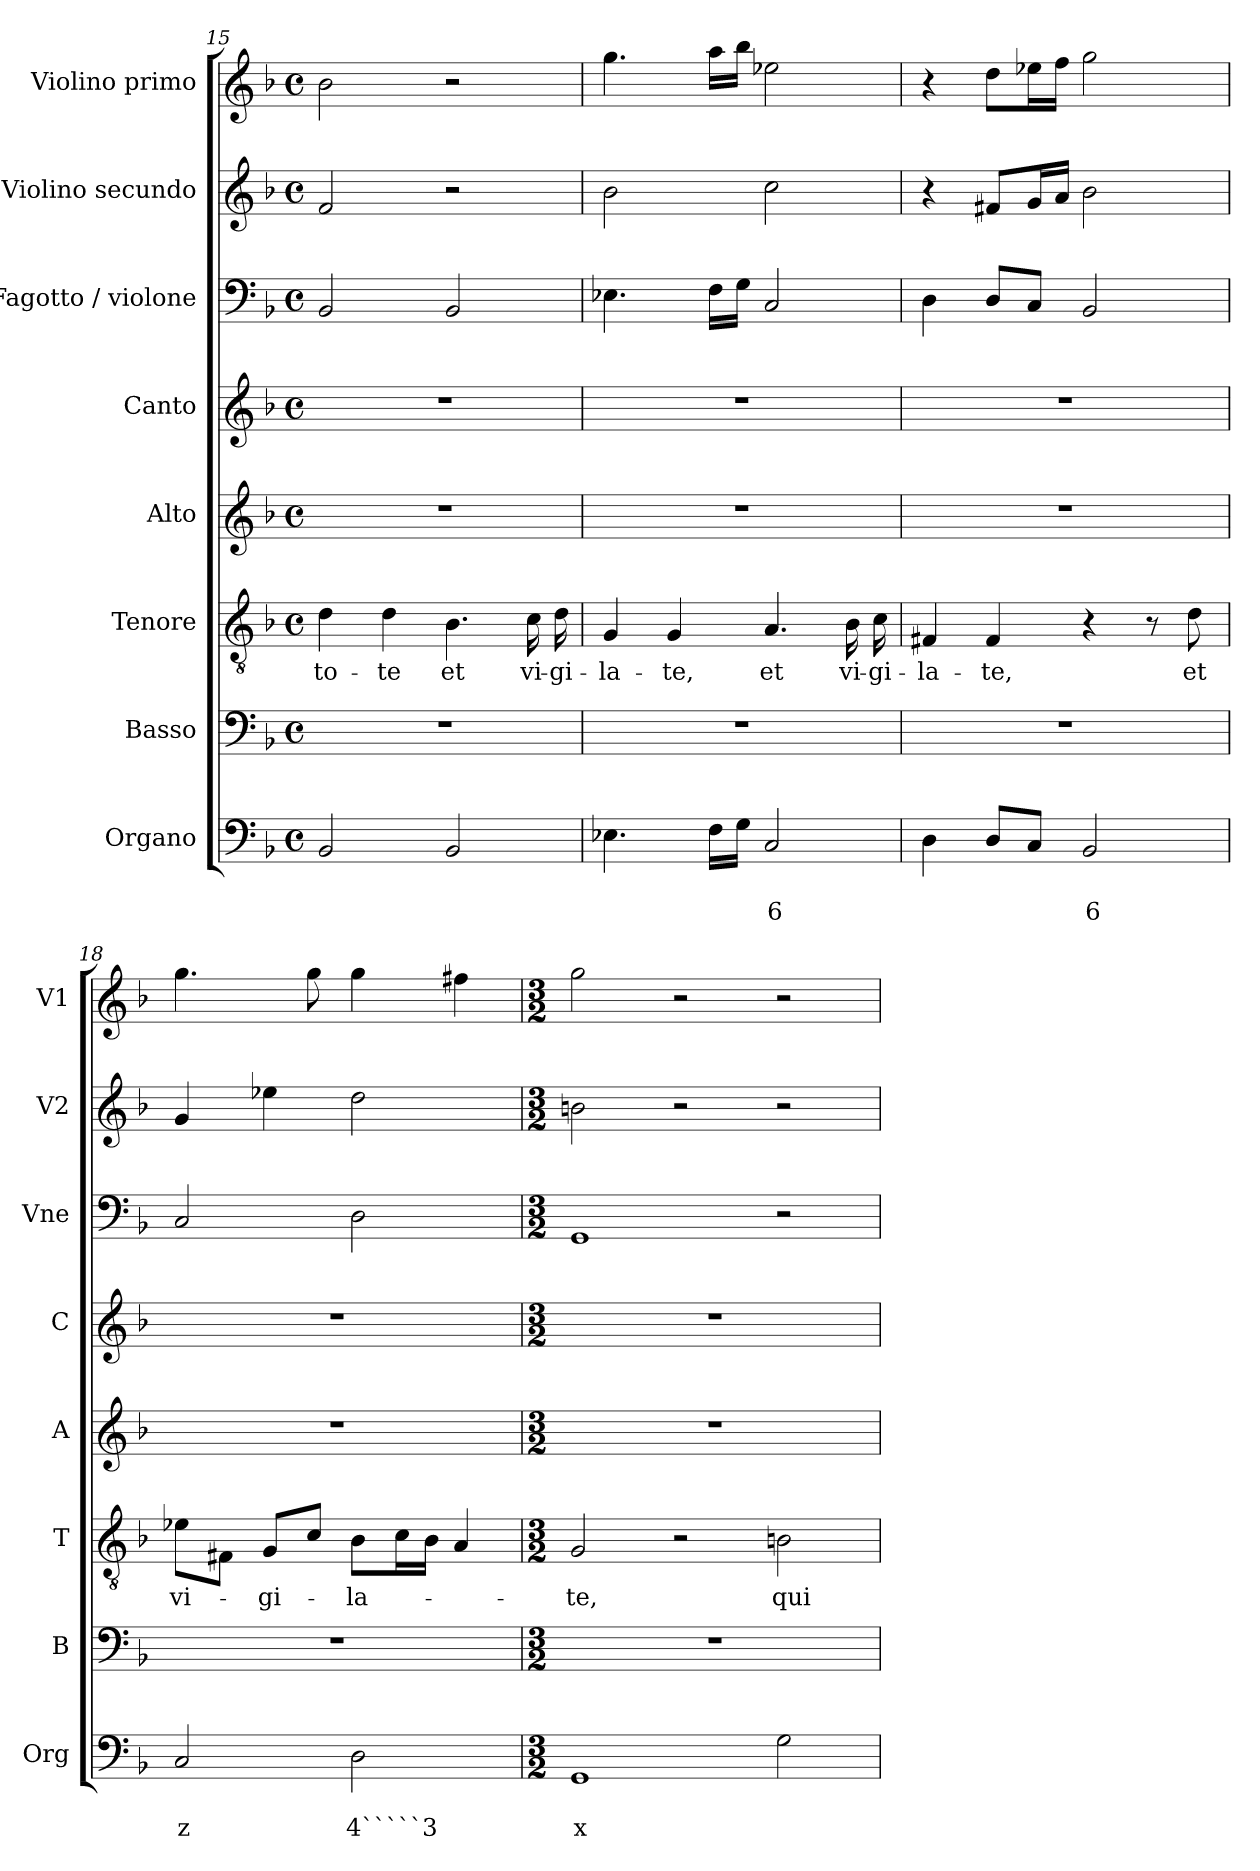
**kern	**text	**text	**kern	**kern	**text	**kern	**kern	**kern	**kern	**kern
*part8	*part8	*part8	*part7	*part6	*part6	*part5	*part4	*part3	*part2	*part1
*staff8	*staff8	*staff8	*staff7	*staff6	*staff6	*staff5	*staff4	*staff3	*staff2	*staff1
*I"Organo	*	*	*I"Basso	*I"Tenore	*	*I"Alto	*I"Canto	*I"Fagotto / violone	*I"Violino secundo	*I"Violino primo
*I'Org	*	*	*I'B	*I'T	*	*I'A	*I'C	*I'Vne	*I'V2	*I'V1
*clefF4	*	*	*clefF4	*clefGv2	*	*clefG2	*clefG2	*clefF4	*clefG2	*clefG2
*k[b-]	*	*	*k[b-]	*k[b-]	*	*k[b-]	*k[b-]	*k[b-]	*k[b-]	*k[b-]
*F:	*	*	*F:	*F:	*	*F:	*F:	*F:	*F:	*F:
*M4/4	*	*	*M4/4	*M4/4	*	*M4/4	*M4/4	*M4/4	*M4/4	*M4/4
*met(c)	*	*	*met(c)	*met(c)	*	*met(c)	*met(c)	*met(c)	*met(c)	*met(c)
=15	=15	=15	=15	=15	=15	=15	=15	=15	=15	=15
!	!	!	!	!	!LO:LY:b	!	!	!	!	!
2BB-/	.	.	1r	4d\	-to-	1r	1r	2BB-/	2f/	2b-\
!	!	!	!	!	!LO:LY:b	!	!	!	!	!
.	.	.	.	4d\	-te	.	.	.	.	.
!	!	!	!	!	!LO:LY:b	!	!	!	!	!
2BB-/	.	.	.	4.B-\	et	.	.	2BB-/	2r	2r
!	!	!	!	!	!LO:LY:b	!	!	!	!	!
.	.	.	.	16c\	vi-	.	.	.	.	.
!	!	!	!	!	!LO:LY:b	!	!	!	!	!
.	.	.	.	16d\	-gi-	.	.	.	.	.
=16	=16	=16	=16	=16	=16	=16	=16	=16	=16	=16
!	!	!	!	!	!LO:LY:b	!	!	!	!	!
4.E-X\	.	.	1r	4G/	-la-	1r	1r	4.E-X\	2b-\	4.gg\
!	!	!	!	!	!LO:LY:b	!	!	!	!	!
.	.	.	.	4G/	-te,	.	.	.	.	.
16F\LL	.	.	.	.	.	.	.	16F\LL	.	16aa\LL
16G\JJ	.	.	.	.	.	.	.	16G\JJ	.	16bb-\JJ
!	!	!LO:LY:b	!	!	!LO:LY:b	!	!	!	!	!
2C/	.	6	.	4.A/	et	.	.	2C/	2cc\	2ee-X\
!	!	!	!	!	!LO:LY:b	!	!	!	!	!
.	.	.	.	16B-\	vi-	.	.	.	.	.
!	!	!	!	!	!LO:LY:b	!	!	!	!	!
.	.	.	.	16c\	-gi-	.	.	.	.	.
=17	=17	=17	=17	=17	=17	=17	=17	=17	=17	=17
!	!	!	!	!	!LO:LY:b	!	!	!	!	!
4D\	.	.	1r	4F#X/	-la-	1r	1r	4D\	4r	4r
!	!	!	!	!	!LO:LY:b	!	!	!	!	!
8D/L	.	.	.	4F#/	-te,	.	.	8D/L	8f#X/L	8dd\L
8C/J	.	.	.	.	.	.	.	8C/J	16g/L	16ee-X\L
.	.	.	.	.	.	.	.	.	16a/JJ	16ff\JJ
!	!	!LO:LY:b	!	!	!	!	!	!	!	!
2BB-/	.	6	.	4r	.	.	.	2BB-/	2b-\	2gg\
.	.	.	.	8r	.	.	.	.	.	.
!	!	!	!	!	!LO:LY:b	!	!	!	!	!
.	.	.	.	8d\	et	.	.	.	.	.
=18	=18	=18	=18	=18	=18	=18	=18	=18	=18	=18
!	!	!LO:LY:b	!	!	!LO:LY:b	!	!	!	!	!
2C/	.	z	1r	8e-X\L	vi-	1r	1r	2C/	4g/	4.gg\
.	.	.	.	8F#X\J	.	.	.	.	.	.
!	!	!	!	!	!LO:LY:b	!	!	!	!	!
.	.	.	.	8G/L	-gi-	.	.	.	4ee-X\	.
.	.	.	.	8c/J	.	.	.	.	.	8gg\
!	!	!LO:LY:b	!	!	!LO:LY:b	!	!	!	!	!
2D\	.	4`````3	.	8B-\L	-la-	.	.	2D\	2dd\	4gg\
.	.	.	.	16c\L	.	.	.	.	.	.
.	.	.	.	16B-\JJ	.	.	.	.	.	.
.	.	.	.	4A/	.	.	.	.	.	4ff#X\
!!LO:LB:g=z
=19	=19	=19	=19	=19	=19	=19	=19	=19	=19	=19
*M3/2	*	*	*M3/2	*M3/2	*	*M3/2	*M3/2	*M3/2	*M3/2	*M3/2
!	!	!LO:LY:b	!	!	!LO:LY:b	!	!	!	!	!
1GG	.	x	1.r	2G/	-te,	1.r	1.r	1GG	2bn\	2gg\
.	.	.	.	2r	.	.	.	.	2r	2r
!	!	!	!	!	!LO:LY:b	!	!	!	!	!
2G\	.	.	.	2Bn\	qui-	.	.	2r	2r	2r
=	=	=	=	=	=	=	=	=	=	=
*-	*-	*-	*-	*-	*-	*-	*-	*-	*-	*-
